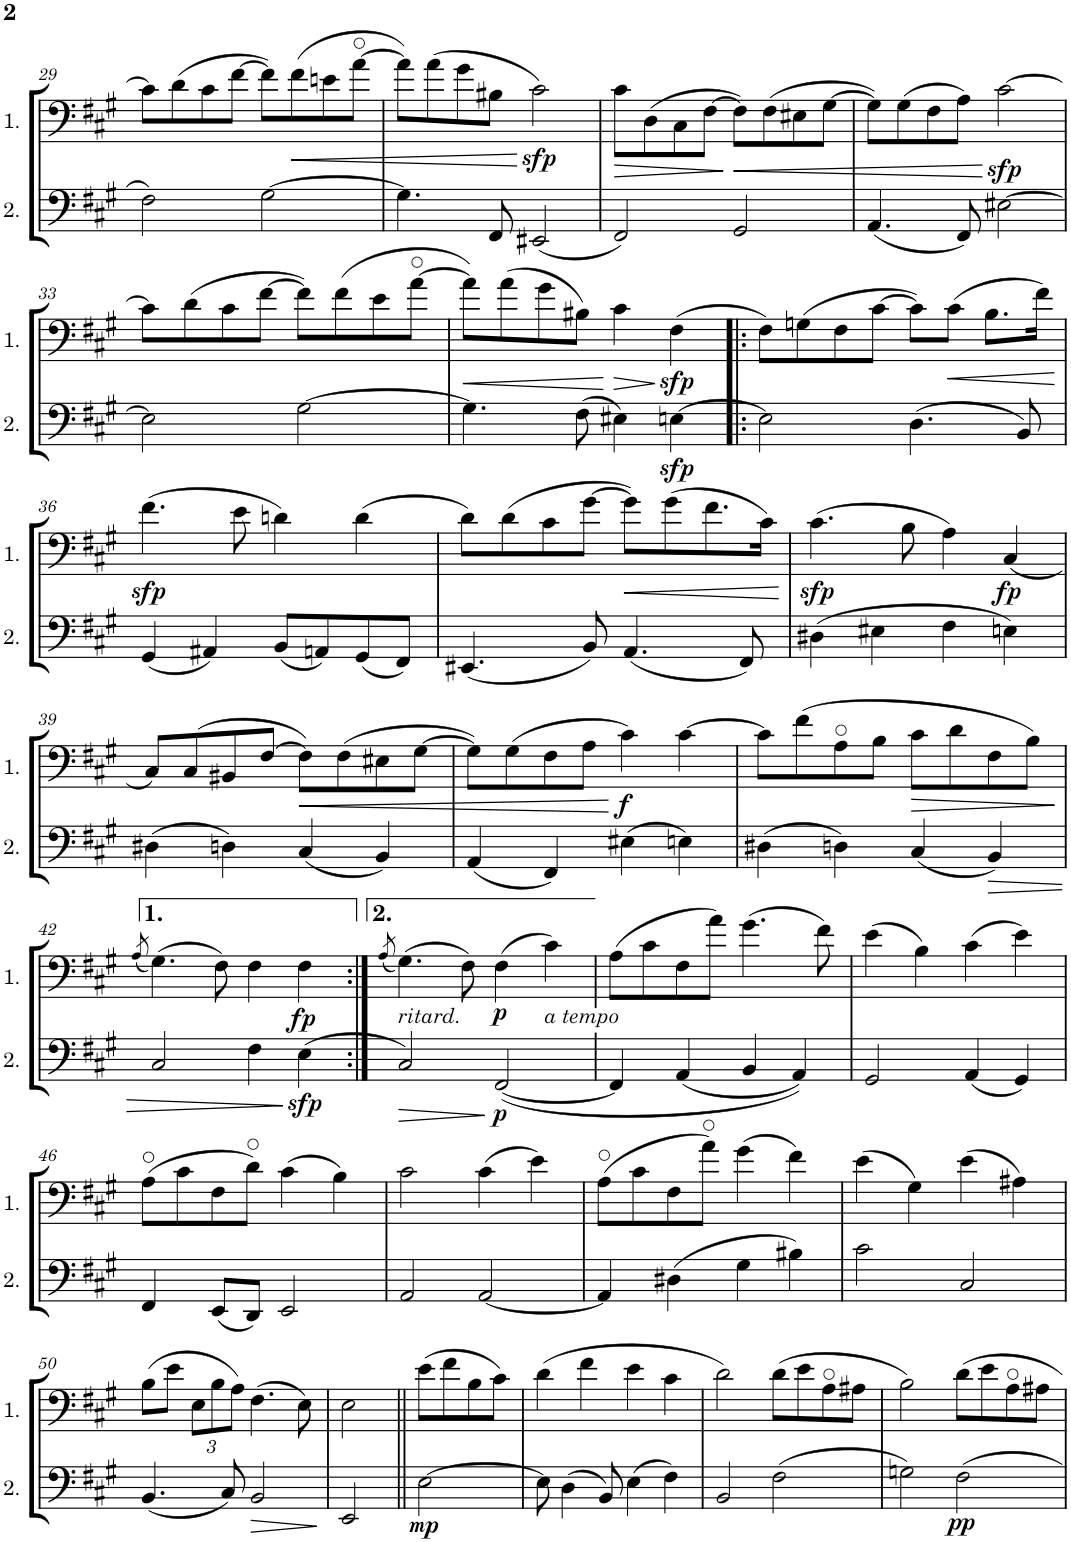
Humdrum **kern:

**kern	**dynam	**kern	**dynam
*part2	*part2	*part1	*part1
*staff2	*staff2	*staff1	*staff1
*I"Cello 2	*	*I"Cello 1	*
!!LO:PB:g=z
*clefF4	*	*clefF4	*
*k[f#c#g#]	*	*k[f#c#g#]	*
*M4/4	*	*M4/4	*
*met(c)	*	*met(c)	*
=29	=29	=29	=29
2F#\	.	8c#\L]	.
.	.	(8d\	.
.	.	8c#\	.
.	.	[8f#\J	.
[2G#\	.	8f#\L])	.
!	!	!	!LO:HP:b
.	.	(8f#\	<
.	.	8en\	.
.	.	[8a\J	.
=30	=30	=30	=30
4.G#\]	.	8a\L])	.
.	.	(8a\	.
.	.	8g#\	.
8FF#/	.	8B#X\J	.
!	!	!	!LO:DY:n=1:b
(2EE#X/	.	2c#\)	[ sfp
=31	=31	=31	=31
!	!	!	!LO:HP:b
2FF#/)	.	8c#\L	>
.	.	(8D\	.
.	.	8C#\	.
.	.	[8F#\J	.
!	!	!	!LO:HP:n=1:b
2GG#/	.	8F#\L])	] <
.	.	(8F#\	.
.	.	8E#X\	.
.	.	[8G#\J	.
=32	=32	=32	=32
(4.AA/	.	8G#\L])	.
.	.	(8G#\	.
.	.	8F#\	.
8FF#/)	.	8A\J)	.
!	!	!	!LO:DY:n=1:b
[2E#X\	.	[2c#\	[ sfp
!!LO:LB:g=z
=33	=33	=33	=33
2E#\]	.	8c#\L]	.
.	.	(8d\	.
.	.	8c#\	.
.	.	[8f#\J	.
[2G#\	.	8f#\L])	.
.	.	(8f#\	.
.	.	8e\	.
.	.	[8a\J	.
=34	=34	=34	=34
!	!	!	!LO:HP:b
4.G#\]	.	8a\L])	<
.	.	(8a\	.
.	.	8g#\	.
(8F#\	.	8B#X\J)	.
!	!	!	!LO:HP:n=1:b
4E#X\)	.	4c#\	[ >
!	!LO:DY:b	!	!LO:DY:n=1:b
[4En\	sfp	(4F#\	] sfp
=35!|:	=35!|:	=35!|:	=35!|:
2E\]	.	8F#\L)	.
.	.	(8Gn\	.
.	.	8F#\	.
.	.	[8c#\J	.
(4.D\	.	8c#\L])	.
!	!	!	!LO:HP:b
.	.	(8c#\J	<
.	.	8.B\L	.
8BB/)	.	.	.
.	.	16f#\Jk)	.
.	.	.	[
!!LO:LB:g=z
=36	=36	=36	=36
!	!	!	!LO:DY:b
(4GG#/	.	(4.f#\	sfp
4AA#X/)	.	.	.
.	.	8e\	.
(8BB/L	.	4dn\)	.
8AAn/)	.	.	.
(8GG#/	.	(4d\	.
8FF#/J)	.	.	.
=37	=37	=37	=37
(4.EE#X/	.	8d\L)	.
.	.	(8d\	.
.	.	8c#\	.
8BB/)	.	[8g#\J	.
!	!	!	!LO:HP:b
(4.AA/	.	8g#\L])	<
.	.	(8g#\	.
.	.	8.f#\	.
8FF#/)	.	.	.
.	.	16c#\Jk)	.
.	.	.	[
=38	=38	=38	=38
!	!	!	!LO:DY:b
(4D#X\	.	(4.c#\	sfp
4E#X\	.	.	.
.	.	8B\	.
4F#\	.	4A\)	.
!	!	!	!LO:DY:b
4En\)	.	(4C#/	fp
!!LO:LB:g=z
=39	=39	=39	=39
(4D#X\	.	8C#/L)	.
.	.	(8C#/	.
4Dn\)	.	8BB#X/	.
.	.	[8F#/J	.
!	!	!	!LO:HP:b
(4C#/	.	8F#\L])	<
.	.	(8F#\	.
4BB/)	.	8E#X\	.
.	.	[8G#\J	.
=40	=40	=40	=40
(4AA/	.	8G#\L])	.
.	.	(8G#\	.
4FF#/)	.	8F#\	.
.	.	8A\J	.
!	!	!	!LO:DY:n=1:b
(4E#X\	.	4c#\)	[ f
4En\)	.	[4c#\	.
=41	=41	=41	=41
(4D#X\	.	8c#\L]	.
.	.	(8f#\	.
4Dn\)	.	8A\	.
.	.	8B\J	.
!	!	!	!LO:HP:b
(4C#/	.	8c#\L	>
.	.	8d\	.
!	!LO:HP:b	!	!
4BB/)	>	8F#\	.
.	.	8B\J)	.
.	.	.	]
!!LO:LB:g=z
=42	=42	=42	=42
.	.	(8qA/	.
2C#/	.	(4.G#\)	.
.	.	8F#\)	.
4F#\	.	4F#\	.
!	!LO:DY:n=1:b	!	!LO:DY:b
(4E\	] sfp	4F#\	fp
=43:|!	=43:|!	=43:|!	=43:|!
.	.	(8qA/	.
!	!	!LO:TX:b:i:t=ritard.	!
!	!LO:HP:b	!	!
2C#/)	>	(4.G#\)	.
.	.	8F#\)	.
!	!LO:DY:n=1:b	!	!LO:DY:b
([2FF#/	] p	(4F#\	p
!	!	!LO:TX:b:i:t=a tempo	!
.	.	4c#\)	.
=44	=44	=44	=44
4FF#/]	.	(8A\L	.
.	.	8c#\	.
(4AA/	.	8F#\	.
.	.	8a\J)	.
4BB/	.	(4.g#\	.
4AA/))	.	.	.
.	.	8f#\)	.
=45	=45	=45	=45
2GG#/	.	(4e\	.
.	.	4B\)	.
(4AA/	.	(4c#\	.
4GG#/)	.	4e\)	.
!!LO:LB:g=z
=46	=46	=46	=46
4FF#/	.	(8A\L	.
.	.	8c#\	.
(8EE/L	.	8F#\	.
8DD/J)	.	8d\J)	.
2EE/	.	(4c#\	.
.	.	4B\)	.
=47	=47	=47	=47
2AA/	.	2c#\	.
[2AA/	.	(4c#\	.
.	.	4e\)	.
=48	=48	=48	=48
4AA/]	.	(8A\L	.
.	.	8c#\	.
(4D#X\	.	8F#\	.
.	.	8a\J)	.
4G#\	.	(4g#\	.
4B#X\)	.	4f#\)	.
=49	=49	=49	=49
2c#\	.	(4e\	.
.	.	4G#\)	.
2C#/	.	(4e\	.
.	.	4A#X\)	.
!!LO:LB:g=z
=50	=50	=50	=50
(4.BB/	.	(8B\L	.
.	.	8e\J	.
*	*	*Xbrackettup	*
.	.	12E\L	.
.	.	12B\	.
8C#/)	.	.	.
.	.	12A\J)	.
!	!LO:HP:b	!	!
2BB/	>	(4.F#\	.
.	.	8E\)	.
.	]	.	.
=50X3	=50X3	=50X3	=50X3
2EE/	.	2E\	.
=51||	=51||	=51||	=51||
!	!LO:DY:b	!	!
[2E\	mp	(8e\L	.
.	.	8f#\	.
.	.	8B\	.
.	.	8c#\J)	.
=52	=52	=52	=52
8E\]	.	(4d\	.
(4D\	.	.	.
.	.	4f#\	.
8BB/)	.	.	.
(4E\	.	4e\	.
4F#\)	.	4c#\	.
=53	=53	=53	=53
2BB/	.	2d\)	.
(2F#\	.	(8d\L	.
.	.	8e\	.
.	.	8A\	.
.	.	8A#X\J	.
=54	=54	=54	=54
2Gn\)	.	2B\)	.
!	!LO:DY:b	!	!
2F#\	pp	8d\L	.
.	.	8e\	.
.	.	8A\	.
.	.	8A#X\J	.
=	=	=	=
*-	*-	*-	*-
